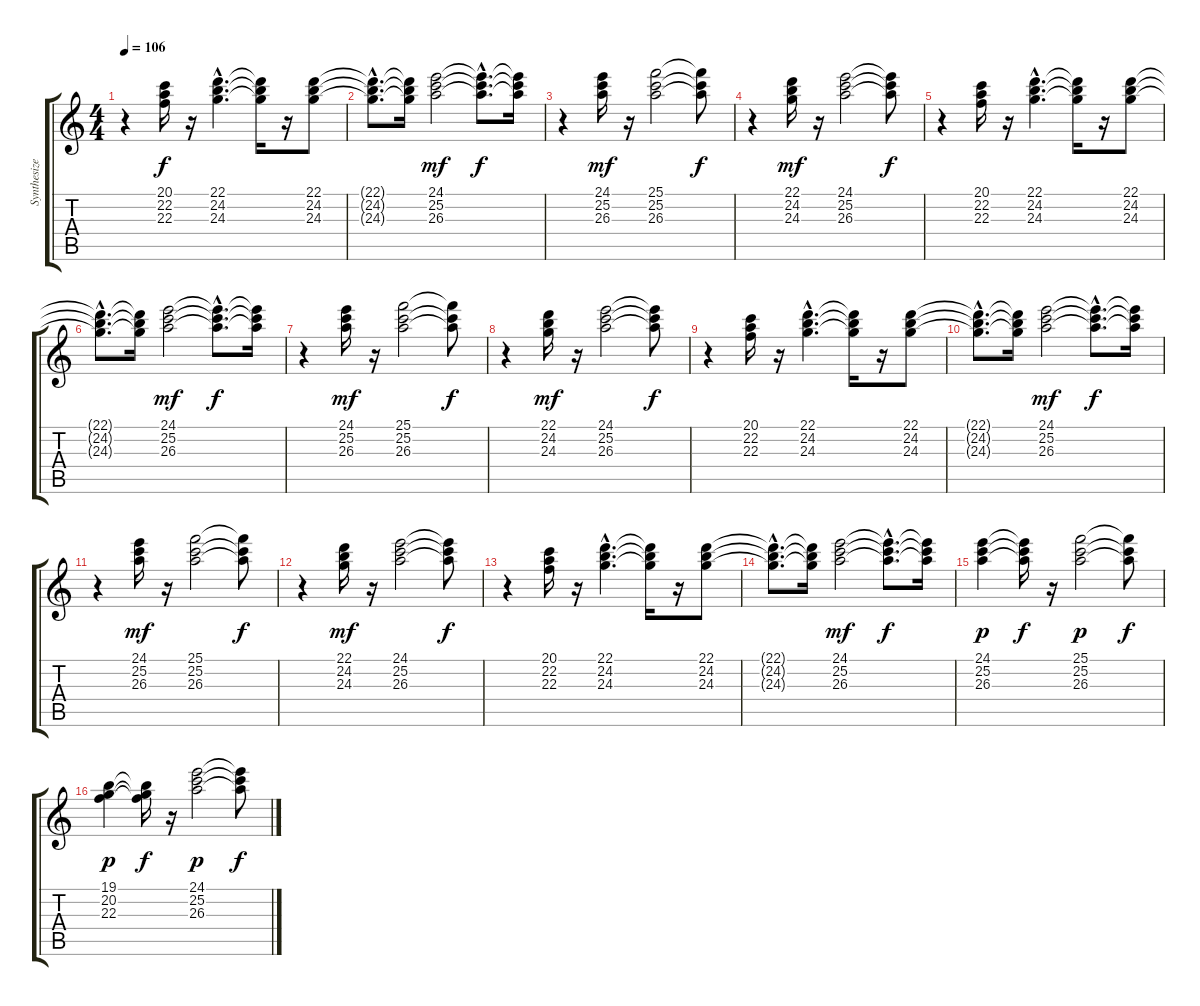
\track ("Synthesizer I" "Synthesize") {instrument pad3polysynth}
\staff {score tabs}
\tuning (E4 B3 G3 D3 A2 E2) {hide}
\ts (4 4)
\tempo 106
\clef g2
\ks c
r.4{dy f} (20.1 22.2 22.3).16 r.16 (22.1{hac} 24.2{hac} 24.3{hac}).4{d} (22.1{t} 24.2{t} 24.3{t}).16 r.16 (22.1 24.2 24.3).8 |
(22.1{hac t} 24.2{hac t} 24.3{hac t}).8{d} (22.1{t} 24.2{t} 24.3{t}).16 (24.1 25.2 26.3).2{dy mf} (24.1{hac t} 25.2{hac t} 26.3{hac t}).8{d dy f} (24.1{t} 25.2{t} 26.3{t}).16 |
r.4 (24.1 25.2 26.3).16{dy mf} r.16 (25.1 25.2 26.3).2 (25.1{t} 25.2{t} 26.3{t}).8{dy f} |
r.4 (22.1 24.2 24.3).16{dy mf} r.16 (24.1 25.2 26.3).2 (24.1{t} 25.2{t} 26.3{t}).8{dy f} |
r.4 (20.1 22.2 22.3).16 r.16 (22.1{hac} 24.2{hac} 24.3{hac}).4{d} (22.1{t} 24.2{t} 24.3{t}).16 r.16 (22.1 24.2 24.3).8 |
(22.1{hac t} 24.2{hac t} 24.3{hac t}).8{d} (22.1{t} 24.2{t} 24.3{t}).16 (24.1 25.2 26.3).2{dy mf} (24.1{hac t} 25.2{hac t} 26.3{hac t}).8{d dy f} (24.1{t} 25.2{t} 26.3{t}).16 |
r.4 (24.1 25.2 26.3).16{dy mf} r.16 (25.1 25.2 26.3).2 (25.1{t} 25.2{t} 26.3{t}).8{dy f} |
r.4 (22.1 24.2 24.3).16{dy mf} r.16 (24.1 25.2 26.3).2 (24.1{t} 25.2{t} 26.3{t}).8{dy f} |
r.4 (20.1 22.2 22.3).16 r.16 (22.1{hac} 24.2{hac} 24.3{hac}).4{d} (22.1{t} 24.2{t} 24.3{t}).16 r.16 (22.1 24.2 24.3).8 |
(22.1{hac t} 24.2{hac t} 24.3{hac t}).8{d} (22.1{t} 24.2{t} 24.3{t}).16 (24.1 25.2 26.3).2{dy mf} (24.1{hac t} 25.2{hac t} 26.3{hac t}).8{d dy f} (24.1{t} 25.2{t} 26.3{t}).16 |
r.4 (24.1 25.2 26.3).16{dy mf} r.16 (25.1 25.2 26.3).2 (25.1{t} 25.2{t} 26.3{t}).8{dy f} |
r.4 (22.1 24.2 24.3).16{dy mf} r.16 (24.1 25.2 26.3).2 (24.1{t} 25.2{t} 26.3{t}).8{dy f} |
r.4 (20.1 22.2 22.3).16 r.16 (22.1{hac} 24.2{hac} 24.3{hac}).4{d} (22.1{t} 24.2{t} 24.3{t}).16 r.16 (22.1 24.2 24.3).8 |
(22.1{hac t} 24.2{hac t} 24.3{hac t}).8{d} (22.1{t} 24.2{t} 24.3{t}).16 (24.1 25.2 26.3).2{dy mf} (24.1{hac t} 25.2{hac t} 26.3{hac t}).8{d dy f} (24.1{t} 25.2{t} 26.3{t}).16 |
(24.1 25.2 26.3).4{dy p} (24.1{t} 25.2{t} 26.3{t}).16{dy f} r.16 (25.1 25.2 26.3).2{dy p} (25.1{t} 25.2{t} 26.3{t}).8{dy f} |
(19.1 20.2 22.3).4{dy p} (19.1{t} 20.2{t} 22.3{t}).16{dy f} r.16 (24.1 25.2 26.3).2{dy p} (24.1{t} 25.2{t} 26.3{t}).8{dy f}
